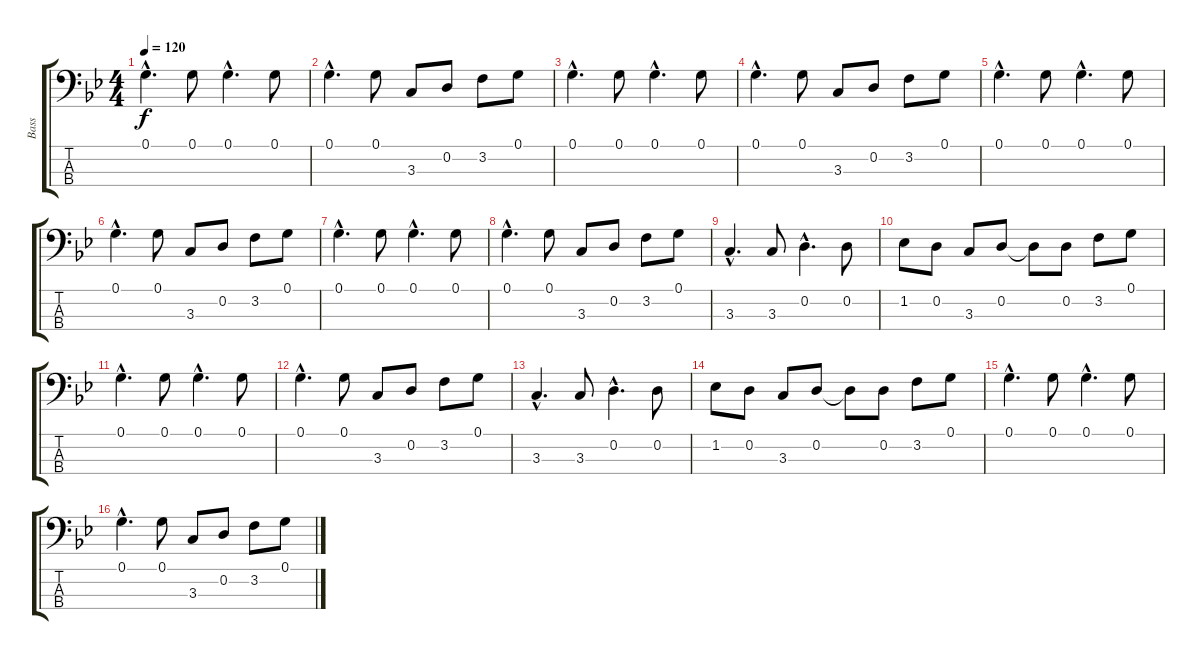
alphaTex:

\track ("Bass" "Bass") {instrument electricbassfinger}
\staff {score tabs}
\tuning (G2 D2 A1 E1) {hide}
\ts (4 4)
\tempo 120
\clef f4
\ks bb
0.1{hac}.4{d dy f} 0.1.8 0.1{hac}.4{d} 0.1.8 |
0.1{hac}.4{d} 0.1.8 3.3.8 0.2.8 3.2.8 0.1.8 |
0.1{hac}.4{d} 0.1.8 0.1{hac}.4{d} 0.1.8 |
0.1{hac}.4{d} 0.1.8 3.3.8 0.2.8 3.2.8 0.1.8 |
0.1{hac}.4{d} 0.1.8 0.1{hac}.4{d} 0.1.8 |
0.1{hac}.4{d} 0.1.8 3.3.8 0.2.8 3.2.8 0.1.8 |
0.1{hac}.4{d} 0.1.8 0.1{hac}.4{d} 0.1.8 |
0.1{hac}.4{d} 0.1.8 3.3.8 0.2.8 3.2.8 0.1.8 |
3.3{hac}.4{d} 3.3.8 0.2{hac}.4{d} 0.2.8 |
1.2.8 0.2.8 3.3.8 0.2.8 0.2{t}.8 0.2.8 3.2.8 0.1.8 |
0.1{hac}.4{d} 0.1.8 0.1{hac}.4{d} 0.1.8 |
0.1{hac}.4{d} 0.1.8 3.3.8 0.2.8 3.2.8 0.1.8 |
3.3{hac}.4{d} 3.3.8 0.2{hac}.4{d} 0.2.8 |
1.2.8 0.2.8 3.3.8 0.2.8 0.2{t}.8 0.2.8 3.2.8 0.1.8 |
0.1{hac}.4{d} 0.1.8 0.1{hac}.4{d} 0.1.8 |
0.1{hac}.4{d} 0.1.8 3.3.8 0.2.8 3.2.8 0.1.8
